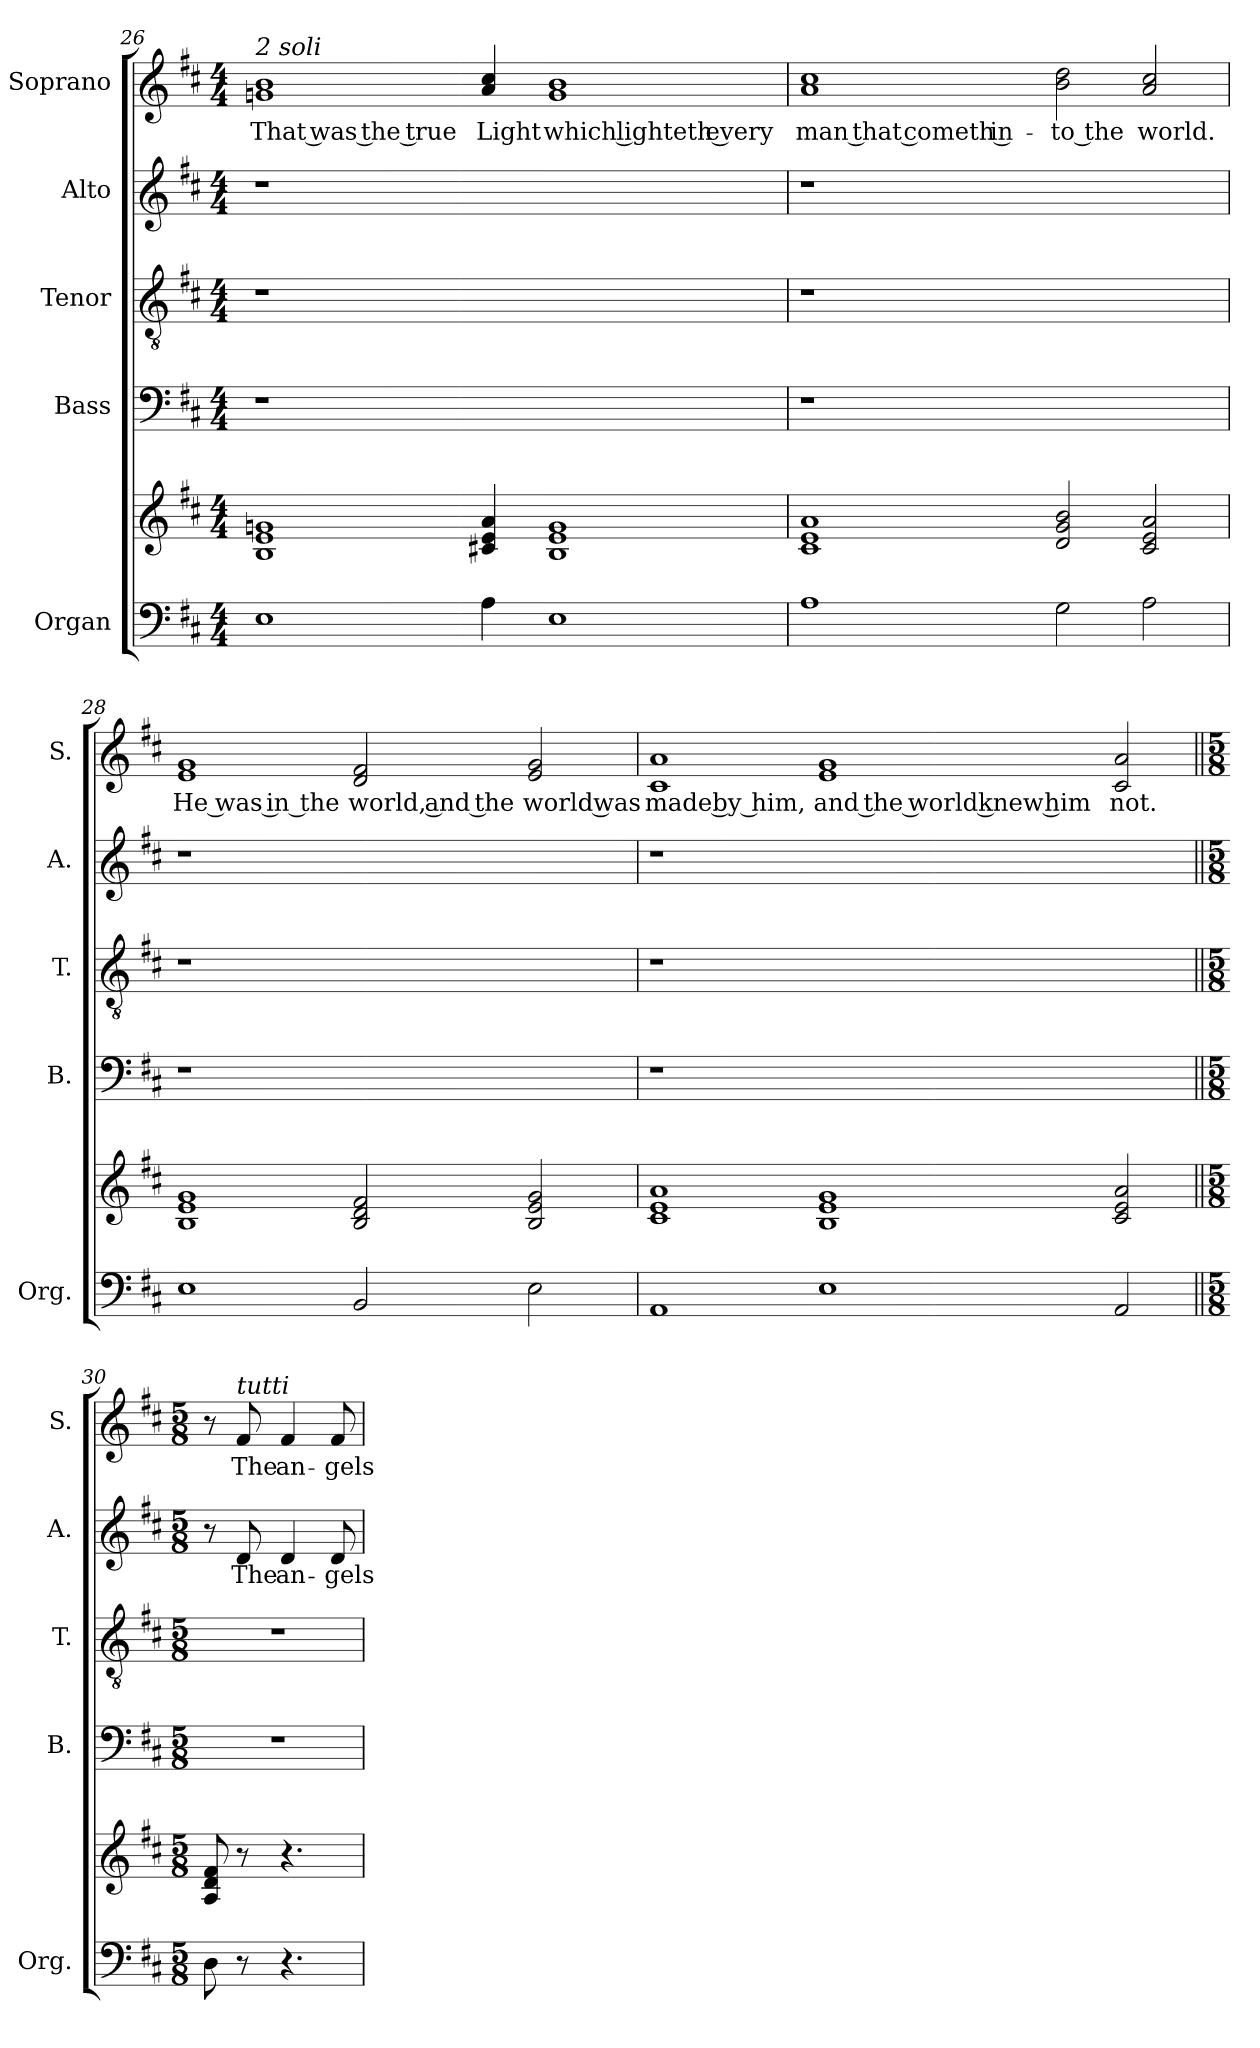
**kern	**kern	**kern	**kern	**kern	**text	**kern	**text
*part5	*part5	*part4	*part3	*part2	*part2	*part1	*part1
*staff6	*staff5	*staff4	*staff3	*staff2	*staff2	*staff1	*staff1
*I"Organ	*	*I"Bass	*I"Tenor	*I"Alto	*	*I"Soprano	*
*I'Org.	*	*I'B.	*I'T.	*I'A.	*	*I'S.	*
*clefF4	*clefG2	*clefF4	*clefGv2	*clefG2	*	*clefG2	*
*	*	*	*ITrd7c12	*	*	*	*
*k[f#c#]	*k[f#c#]	*k[f#c#]	*k[f#c#]	*k[f#c#]	*	*k[f#c#]	*
*D:	*D:	*D:	*D:	*D:	*	*D:	*
*M4/4	*M4/4	*M4/4	*M4/4	*M4/4	*	*M4/4	*
=26	=26	=26	=26	=26	=26	=26	=26
!	!	!LO:N:vis=1	!LO:N:vis=1	!LO:N:vis=1	!	!	!
!	!	!	!	!	!	!LO:TX:a:i:t=2 soli	!
!	!	!	!	!	!	!	!LO:LY:b:color=#000000
1Ei	1Bi 1ei 1gni	1r	1r	1r	.	1gni 1bi	That was the true
!	!	!	!	!	!	!	!LO:LY:b:color=#000000
4Ai\	4c#Xi/ 4ei 4ai	1ryy	1ryy	1ryy	.	4ai/ 4cc#i	Light
!	!	!	!	!	!	!	!LO:LY:b:color=#000000
1Ei	1Bi 1ei 1gi	.	.	.	.	1gi 1bi	which lighteth every
.	.	4ryy	4ryy	4ryy	.	.	.
=27	=27	=27	=27	=27	=27	=27	=27
!	!	!LO:N:vis=1	!LO:N:vis=1	!LO:N:vis=1	!	!	!
!	!	!	!	!	!	!	!LO:LY:b:color=#000000
1Ai	1c#i 1ei 1ai	1r	1r	1r	.	1ai 1cc#i	man that cometh in-
!	!	!	!	!	!	!	!LO:LY:b:color=#000000
2Gi\	2di/ 2gi 2bi	1ryy	1ryy	1ryy	.	2bi\ 2ddi	-to the
!	!	!	!	!	!	!	!LO:LY:b:color=#000000
2Ai\	2c#i/ 2ei 2ai	.	.	.	.	2ai/ 2cc#i	world.
!!LO:PB:g=z
=28	=28	=28	=28	=28	=28	=28	=28
!	!	!LO:N:vis=1	!LO:N:vis=1	!LO:N:vis=1	!	!	!
!	!	!	!	!	!	!	!LO:LY:b:color=#000000
1Ei	1Bi 1ei 1gi	1r	1r	1r	.	1ei 1gi	He was in the
!	!	!	!	!	!	!	!LO:LY:b:color=#000000
2BBi/	2Bi/ 2di 2f#i	1ryy	1ryy	1ryy	.	2di/ 2f#i	world, and the
!	!	!	!	!	!	!	!LO:LY:b:color=#000000
2Ei\	2Bi/ 2ei 2gi	.	.	.	.	2ei/ 2gi	world was
=29	=29	=29	=29	=29	=29	=29	=29
!	!	!LO:N:vis=1	!LO:N:vis=1	!LO:N:vis=1	!	!	!
!	!	!	!	!	!	!	!LO:LY:b:color=#000000
1AAi	1c#i 1ei 1ai	1r	1r	1r	.	1c#i 1ai	made by him,
!	!	!	!	!	!	!	!LO:LY:b:color=#000000
1Ei	1Bi 1ei 1gi	1.ryy	1.ryy	1.ryy	.	1ei 1gi	and the world knew him
!	!	!	!	!	!	!	!LO:LY:b:color=#000000
2AAi/	2c#i/ 2ei 2ai	.	.	.	.	2c#i/ 2ai	not.
!!LO:LB:g=z
=30||	=30||	=30||	=30||	=30||	=30||	=30||	=30||
*M5/8	*M5/8	*M5/8	*M5/8	*M5/8	*	*M5/8	*
*	*MM90	*	*	*	*	*MM90	*
!	!	!LO:N:vis=1	!LO:N:vis=1	!	!	!	!
8Di\	8Ai/ 8di 8f#i	8%5r	8%5r	8r	.	8r	.
!	!	!	!	!	!LO:LY:b:color=#000000	!	!
!	!	!	!	!	!	!LO:TX:a:i:t=tutti	!
!	!	!	!	!	!	!	!LO:LY:b:color=#000000
8r	8r	.	.	8di/	The	8f#i/	The
!	!	!	!	!	!LO:LY:b:color=#000000	!	!
!	!	!	!	!	!	!	!LO:LY:b:color=#000000
4.r	4.r	.	.	4di/	an-	4f#i/	an-
!	!	!	!	!	!LO:LY:b:color=#000000	!	!
!	!	!	!	!	!	!	!LO:LY:b:color=#000000
.	.	.	.	8di/	-gels	8f#i/	-gels
=	=	=	=	=	=	=	=
*-	*-	*-	*-	*-	*-	*-	*-
